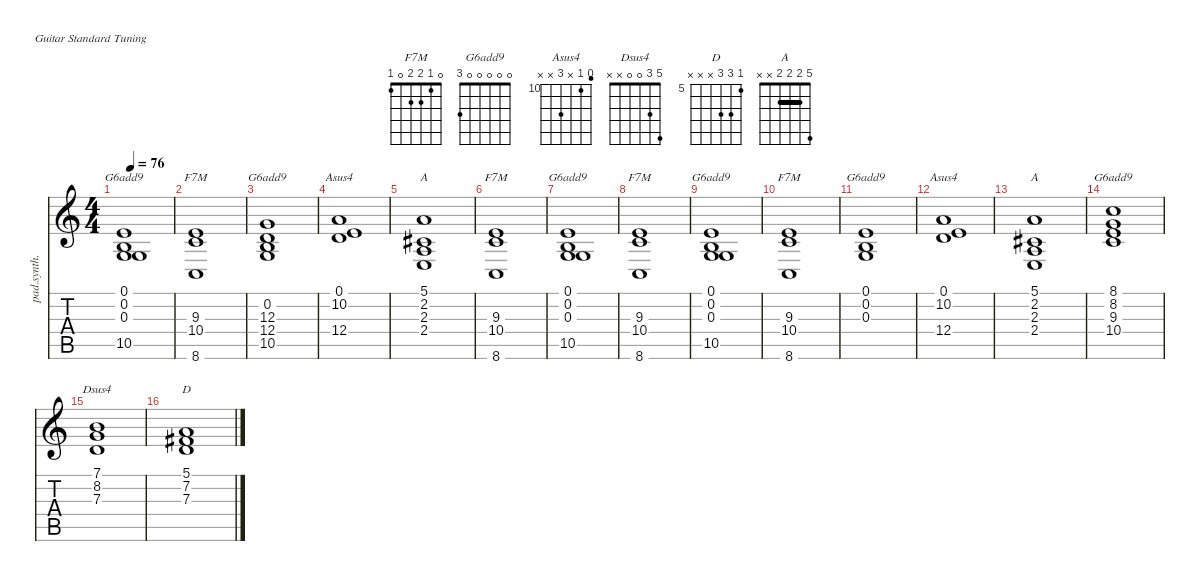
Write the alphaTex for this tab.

\defaultSystemsLayout 4
\hideDynamics
\bracketExtendMode nobrackets
\otherSystemsTrackNameOrientation horizontal
\track ("Sweep" "pad.synth.") {instrument pad8sweep}
\staff {score tabs}
\tuning (E4 B3 G3 D3 A2 E2)
\chord ("F7M" 0 1 2 2 0 1)
\chord ("G6add9" 0 0 0 0 0 3)
\chord ("Asus4" 9 10 x 12 x x) {firstfret 10}
\chord ("Dsus4" 5 3 0 0 x x)
\chord ("D" 5 7 7 x x x) {firstfret 5}
\chord ("A" 5 2 2 2 x x) {barre (2 2)}
\ts (4 4)
\tempo 76
\clef g2
\ks c
(0.1 0.2 0.3 10.5).1{ch "G6add9" dy f} |
(9.3 10.4 8.6).1{ch "F7M" dy mp} |
(0.2 12.3 12.4 10.5).1{ch "G6add9" dy f} |
(0.1 10.2 12.4).1{ch "Asus4" dy mp} |
(5.1 2.2{acc #} 2.3 2.4).1{ch "A" dy f} |
(9.3 10.4 8.6).1{ch "F7M" dy mp} |
(0.1 0.2 0.3 10.5).1{ch "G6add9" dy f} |
(9.3 10.4 8.6).1{ch "F7M" dy mp} |
(0.1 0.2 0.3 10.5).1{ch "G6add9" dy f} |
(9.3 10.4 8.6).1{ch "F7M" dy mp} |
(0.1 0.2 0.3).1{ch "G6add9" dy f} |
(0.1 10.2 12.4).1{ch "Asus4" dy mp} |
(5.1 2.2{acc #} 2.3 2.4).1{ch "A" dy f} |
(8.1 8.2 9.3 10.4).1{ch "G6add9" dy p} |
(7.1 8.2 7.3).1{ch "Dsus4" dy mf} |
(5.1 7.2{acc #} 7.3).1{ch "D" dy p}
